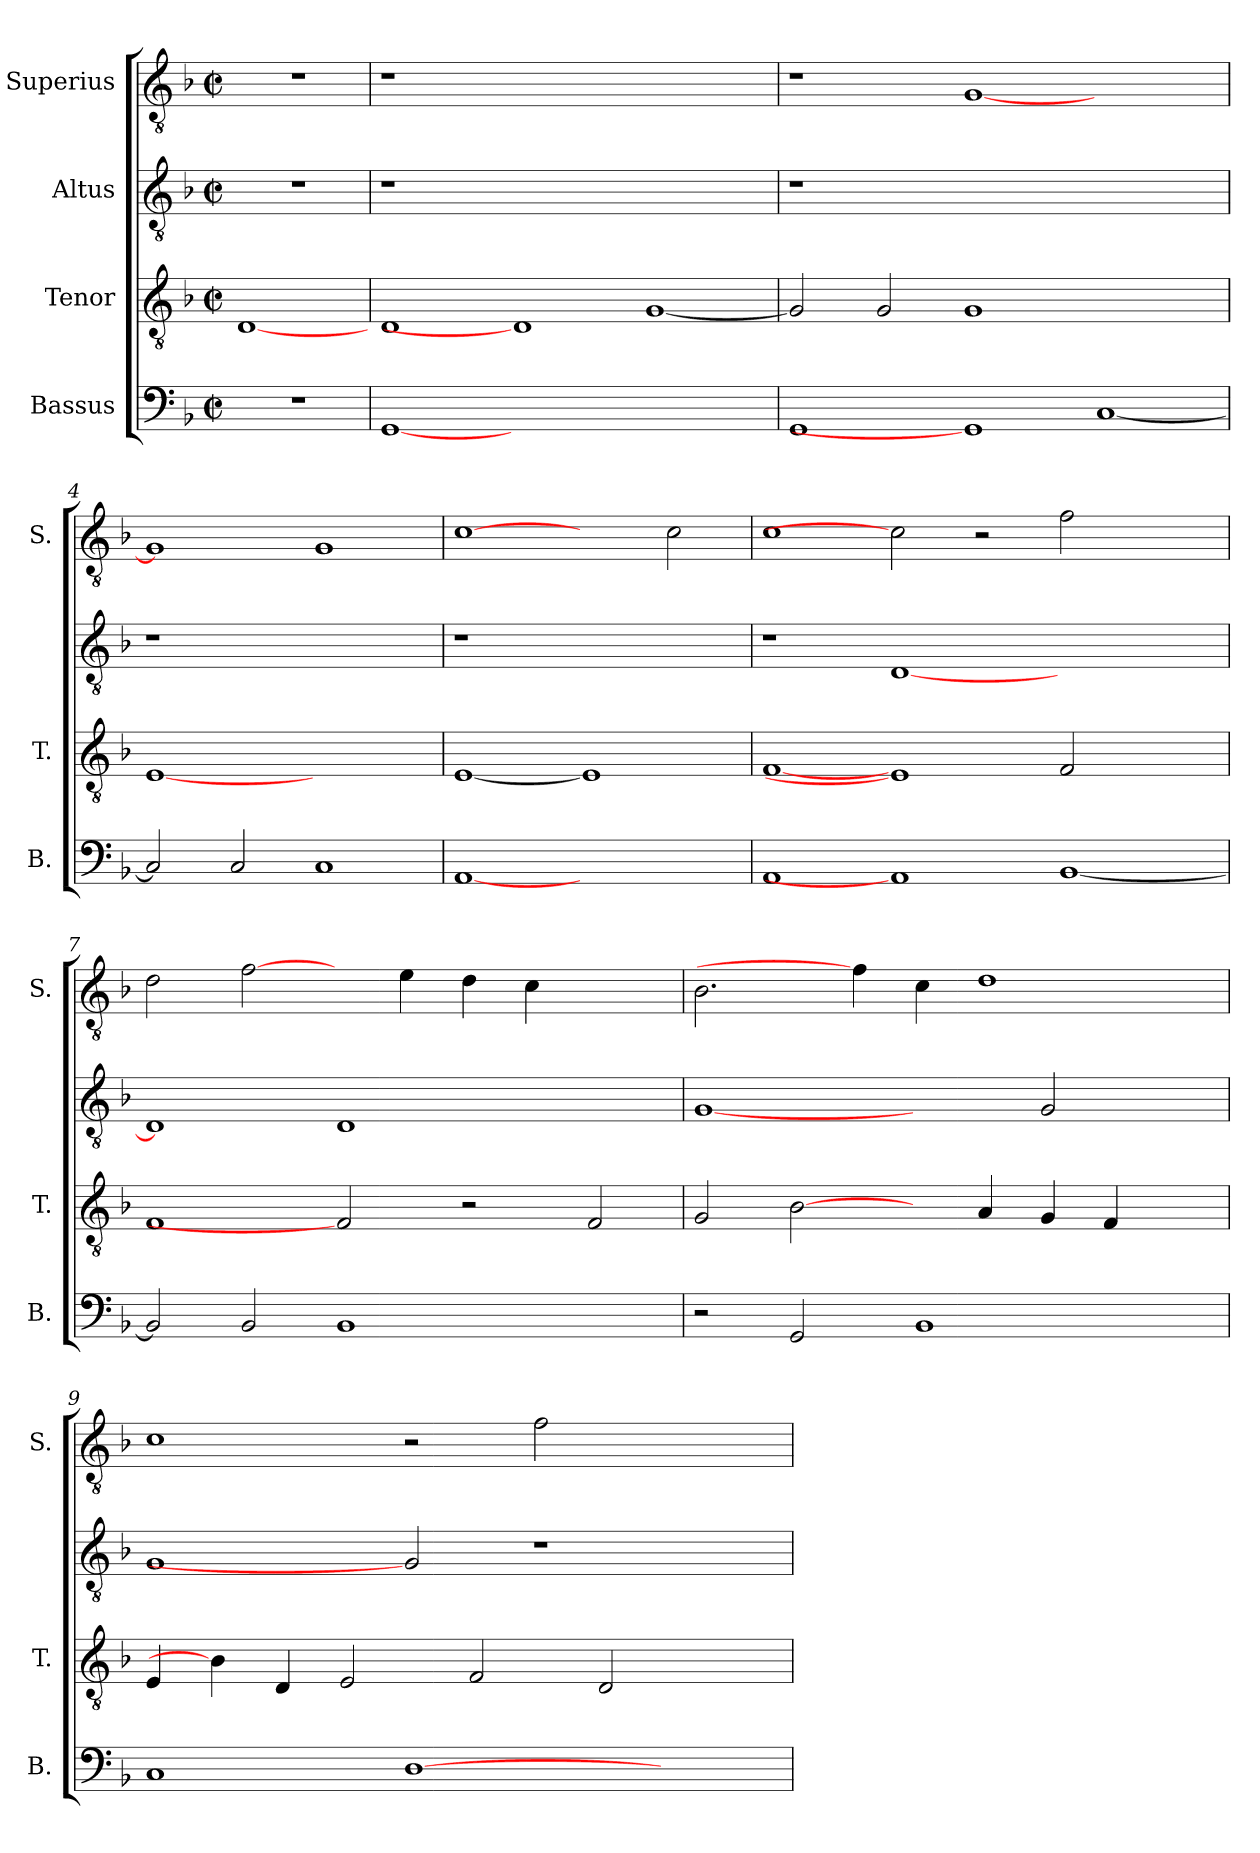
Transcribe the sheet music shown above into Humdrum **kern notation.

**kern	**kern	**kern	**kern
*part4	*part3	*part2	*part1
*staff4	*staff3	*staff2	*staff1
*I"Bassus	*I"Tenor	*I"Altus	*I"Superius
*I'B.	*I'T.	*	*I'S.
!!LO:PB:g=z
*clefF4	*clefGv2	*clefGv2	*clefGv2
*	*ITrd7c12	*ITrd7c12	*ITrd7c12
*k[b-]	*k[b-]	*k[b-]	*k[b-]
*F:	*F:	*F:	*F:
*M2/2	*M2/2	*M2/2	*M2/2
*met(c|)	*met(c|)	*met(c|)	*met(c|)
=1	=1	=1	=1
!LO:N:vis=1	!	!LO:N:vis=1	!LO:N:vis=1
1r	[1DDi	1r	1r
=2	=2	=2	=2
!	!	!LO:N:vis=1	!LO:N:vis=1
[1GGi	1DDi	1r	1r
0ryy	1DDi]	0ryy	0ryy
.	[<1GGi	.	.
=3	=3	=3	=3
!	!	!LO:N:vis=1	!
1GGi	2GGi/]	1r	1r
.	2GGi/	.	.
1GGi]	1GGi	0ryy	[<1GGi
[<1Ci	1ryy	.	1ryy
=4	=4	=4	=4
!	!	!LO:N:vis=1	!
2Ci/]	[1EEi	1r	1GGi]
2Ci/	.	.	.
1Ci	1ryy	1ryy	1GGi
=5	=5	=5	=5
!	!	!LO:N:vis=1	!
[1AAi	[1EEi	1r	[1Ci
1ryy	1EEi]	1ryy	2ryy
.	.	.	2Ci\
=6	=6	=6	=6
1AAi	[1FFi	1r	1Ci
1AAi]	1EEi]	[<1DDi	2Ci]
.	.	.	2r
[<1BB-i	2FFi/	1ryy	2Fi\
.	2ryy	.	2ryy
!!LO:LB:g=z
=7	=7	=7	=7
2BB-i/]	1FFi	1DDi]	2Di\
2BB-i/	.	.	[2Fi\
1BB-i	2FFi]	1DDi	4ryy
.	.	.	4Ei\
.	2r	.	4Di\
.	.	.	4Ci\
2ryy	2FFi/	2ryy	2ryy
=8	=8	=8	=8
2r	2GGi/	[1GGi	2.BB-i\
2GGi/	[2BB-i\	.	.
.	.	.	4Fi\]
1BB-i	4ryy	2ryy	4Ci\
.	4AAi/	.	1Di
.	4GGi/	2GGi/	.
.	4FFi/	.	.
4ryy	4ryy	4ryy	.
=9	=9	=9	=9
1Ci	4EEi/	1GGi	1Ci
.	4BB-i\]	.	.
.	4DDi/	.	.
.	2EEi/	.	.
[>1Di	.	2GGi]	2r
.	2FFi/	.	.
.	.	1r	2Fi\
.	2DDi/	.	.
2ryy	.	.	2ryy
.	4ryy	.	.
=	=	=	=
*-	*-	*-	*-
